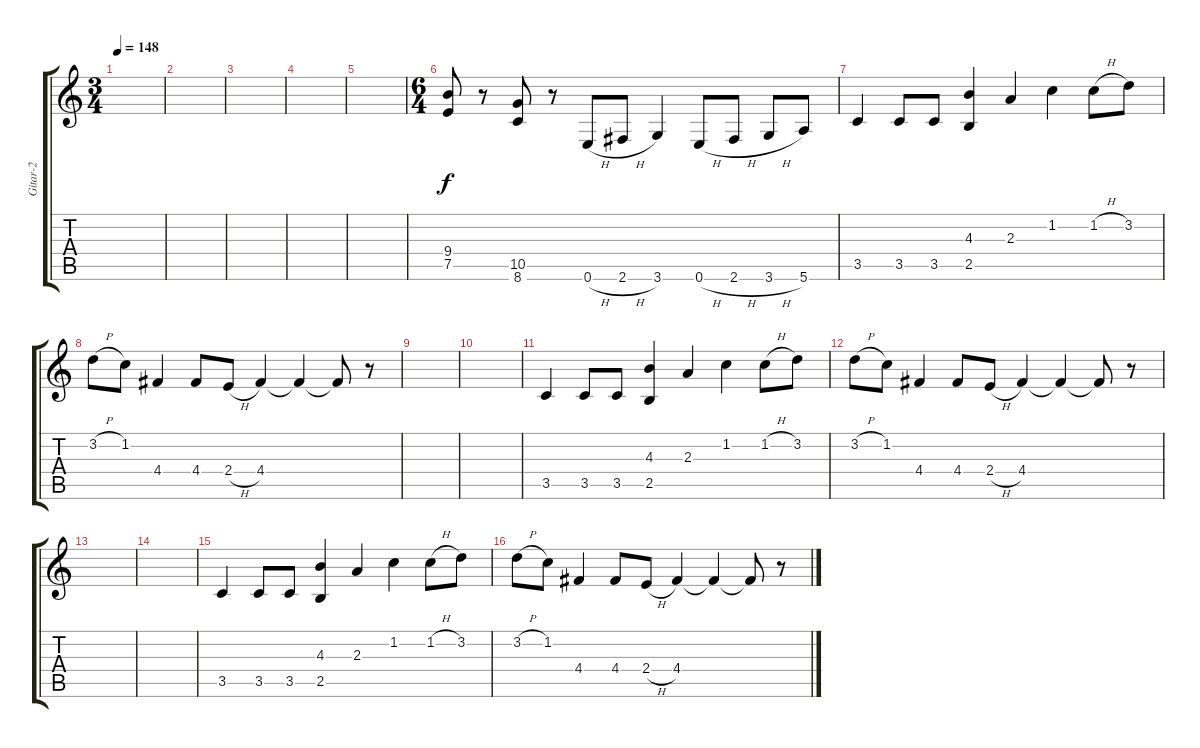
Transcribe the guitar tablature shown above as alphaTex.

\track ("Gitar-2" "Gitar-2") {instrument distortionguitar}
\staff {score tabs}
\tuning (E4 B3 G3 D3 A2 E2) {hide}
\ts (3 4)
\tempo 148
\clef g2
\ks c
|
|
|
|
|
\ts (6 4)
(9.4 7.5).8 r.8 (10.5 8.6).8 r.8 0.6{h}.8 2.6{h}.8 3.6.4 0.6{h}.8 2.6{h}.8 3.6{h}.8 5.6.8 |
3.5.4 3.5.8 3.5.8 (4.3 2.5).4 2.3.4 1.2.4 1.2{h}.8 3.2.8 |
3.2{h}.8 1.2.8 4.4.4 4.4.8 2.4{h}.8 4.4.4 4.4{t}.4 4.4{t}.8 r.8 |
|
|
3.5.4 3.5.8 3.5.8 (4.3 2.5).4 2.3.4 1.2.4 1.2{h}.8 3.2.8 |
3.2{h}.8 1.2.8 4.4.4 4.4.8 2.4{h}.8 4.4.4 4.4{t}.4 4.4{t}.8 r.8 |
|
|
3.5.4 3.5.8 3.5.8 (4.3 2.5).4 2.3.4 1.2.4 1.2{h}.8 3.2.8 |
3.2{h}.8 1.2.8 4.4.4 4.4.8 2.4{h}.8 4.4.4 4.4{t}.4 4.4{t}.8 r.8
